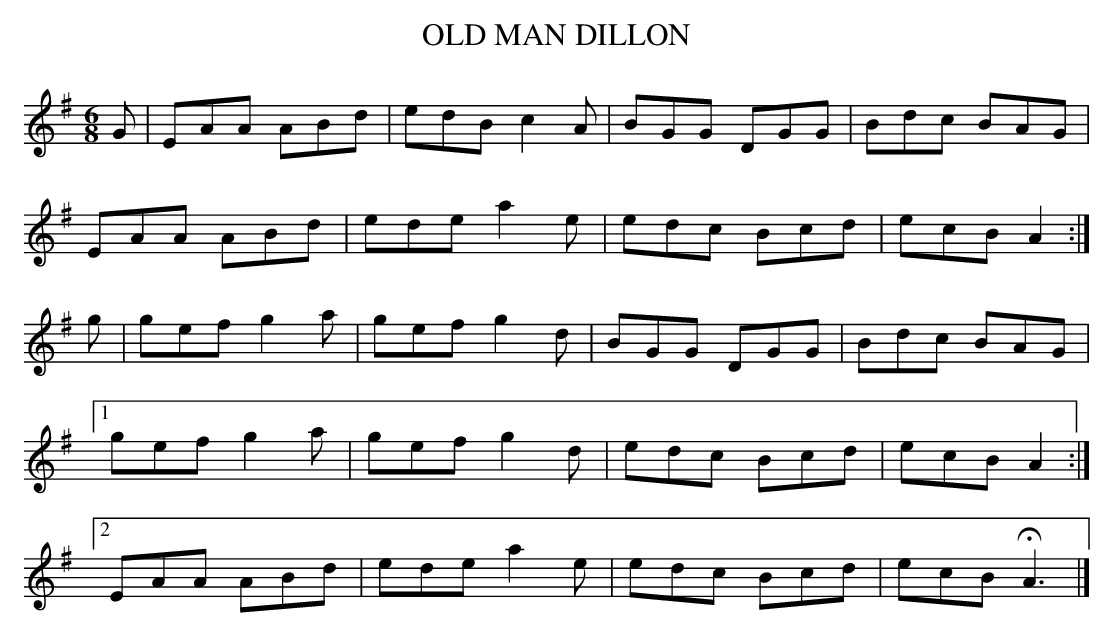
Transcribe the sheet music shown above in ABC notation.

X:1
T:OLD MAN DILLON
played in Am (dorian) today. See introductory note
on Ambiguous Tunes.
M:6/8
L:1/8
K:Ador
G|EAA ABd|edB c2A|BGG DGG|Bdc BAG|
EAA ABd|ede a2e|edc Bcd|ecB A2 :|
g|gef g2a|gef g2d|BGG DGG|Bdc BAG|
[1 gef g2a|gef g2d|edc Bcd|ecB A2 :|
[2 EAA ABd|ede a2e|edc Bcd|ecB HA3 |]
